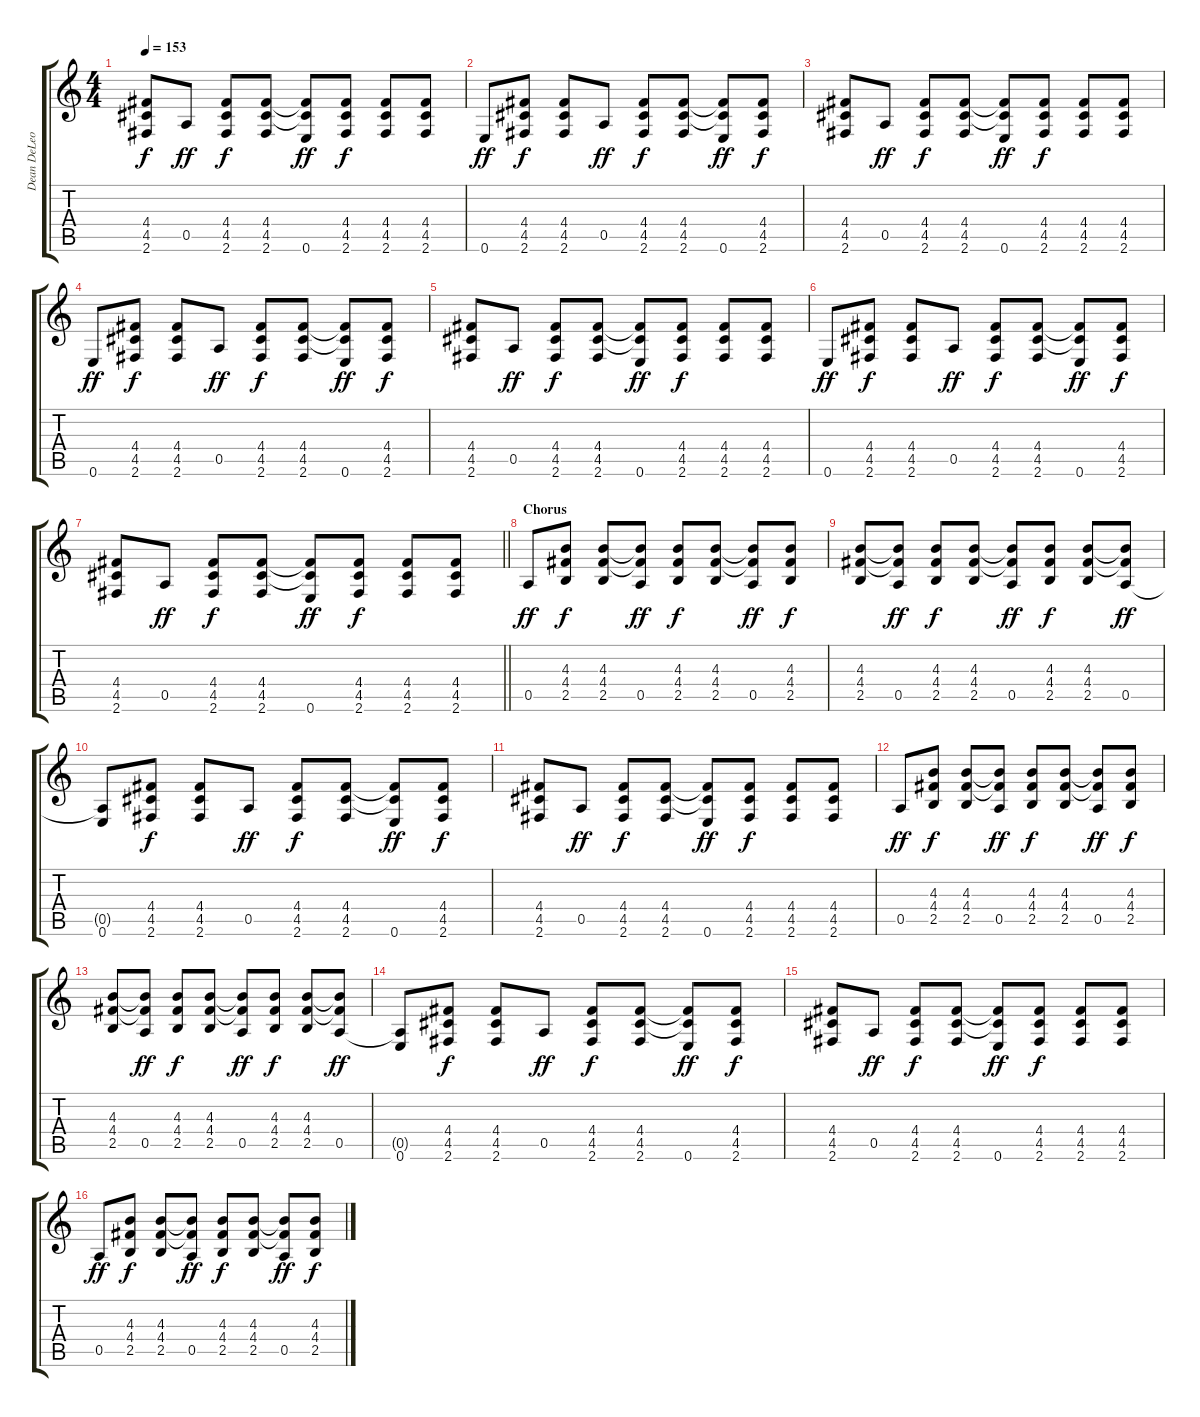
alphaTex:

\track ("Dean DeLeo - Guitar 1" "Dean DeLeo") {instrument overdrivenguitar}
\staff {score tabs}
\tuning (E4 B3 G3 D3 A2 E2) {hide}
\ts (4 4)
\tempo 153
\clef g2
\ks c
(4.4 4.5 2.6).8{dy f} 0.5.8{dy ff} (4.4 4.5 2.6).8{dy f} (4.4 4.5 2.6).8 (4.4{t} 4.5{t} 0.6).8{dy ff} (4.4 4.5 2.6).8{dy f} (4.4 4.5 2.6).8 (4.4 4.5 2.6).8 |
0.6.8{dy ff} (4.4 4.5 2.6).8{dy f} (4.4 4.5 2.6).8 0.5.8{dy ff} (4.4 4.5 2.6).8{dy f} (4.4 4.5 2.6).8 (4.4{t} 4.5{t} 0.6).8{dy ff} (4.4 4.5 2.6).8{dy f} |
(4.4 4.5 2.6).8 0.5.8{dy ff} (4.4 4.5 2.6).8{dy f} (4.4 4.5 2.6).8 (4.4{t} 4.5{t} 0.6).8{dy ff} (4.4 4.5 2.6).8{dy f} (4.4 4.5 2.6).8 (4.4 4.5 2.6).8 |
0.6.8{dy ff} (4.4 4.5 2.6).8{dy f} (4.4 4.5 2.6).8 0.5.8{dy ff} (4.4 4.5 2.6).8{dy f} (4.4 4.5 2.6).8 (4.4{t} 4.5{t} 0.6).8{dy ff} (4.4 4.5 2.6).8{dy f} |
(4.4 4.5 2.6).8 0.5.8{dy ff} (4.4 4.5 2.6).8{dy f} (4.4 4.5 2.6).8 (4.4{t} 4.5{t} 0.6).8{dy ff} (4.4 4.5 2.6).8{dy f} (4.4 4.5 2.6).8 (4.4 4.5 2.6).8 |
0.6.8{dy ff} (4.4 4.5 2.6).8{dy f} (4.4 4.5 2.6).8 0.5.8{dy ff} (4.4 4.5 2.6).8{dy f} (4.4 4.5 2.6).8 (4.4{t} 4.5{t} 0.6).8{dy ff} (4.4 4.5 2.6).8{dy f} |
\barLineRight lightlight
(4.4 4.5 2.6).8 0.5.8{dy ff} (4.4 4.5 2.6).8{dy f} (4.4 4.5 2.6).8 (4.4{t} 4.5{t} 0.6).8{dy ff} (4.4 4.5 2.6).8{dy f} (4.4 4.5 2.6).8 (4.4 4.5 2.6).8 |
\section ("" "Chorus")
0.5.8{dy ff} (4.3 4.4 2.5).8{dy f} (4.3 4.4 2.5).8 (4.3{t} 4.4{t} 0.5).8{dy ff} (4.3 4.4 2.5).8{dy f} (4.3 4.4 2.5).8 (4.3{t} 4.4{t} 0.5).8{dy ff} (4.3 4.4 2.5).8{dy f} |
(4.3 4.4 2.5).8 (4.3{t} 4.4{t} 0.5).8{dy ff} (4.3 4.4 2.5).8{dy f} (4.3 4.4 2.5).8 (4.3{t} 4.4{t} 0.5).8{dy ff} (4.3 4.4 2.5).8{dy f} (4.3 4.4 2.5).8 (4.3{t} 4.4{t} 0.5).8{dy ff} |
(0.5{t} 0.6).8 (4.4 4.5 2.6).8{dy f} (4.4 4.5 2.6).8 0.5.8{dy ff} (4.4 4.5 2.6).8{dy f} (4.4 4.5 2.6).8 (4.4{t} 4.5{t} 0.6).8{dy ff} (4.4 4.5 2.6).8{dy f} |
(4.4 4.5 2.6).8 0.5.8{dy ff} (4.4 4.5 2.6).8{dy f} (4.4 4.5 2.6).8 (4.4{t} 4.5{t} 0.6).8{dy ff} (4.4 4.5 2.6).8{dy f} (4.4 4.5 2.6).8 (4.4 4.5 2.6).8 |
0.5.8{dy ff} (4.3 4.4 2.5).8{dy f} (4.3 4.4 2.5).8 (4.3{t} 4.4{t} 0.5).8{dy ff} (4.3 4.4 2.5).8{dy f} (4.3 4.4 2.5).8 (4.3{t} 4.4{t} 0.5).8{dy ff} (4.3 4.4 2.5).8{dy f} |
(4.3 4.4 2.5).8 (4.3{t} 4.4{t} 0.5).8{dy ff} (4.3 4.4 2.5).8{dy f} (4.3 4.4 2.5).8 (4.3{t} 4.4{t} 0.5).8{dy ff} (4.3 4.4 2.5).8{dy f} (4.3 4.4 2.5).8 (4.3{t} 4.4{t} 0.5).8{dy ff} |
(0.5{t} 0.6).8 (4.4 4.5 2.6).8{dy f} (4.4 4.5 2.6).8 0.5.8{dy ff} (4.4 4.5 2.6).8{dy f} (4.4 4.5 2.6).8 (4.4{t} 4.5{t} 0.6).8{dy ff} (4.4 4.5 2.6).8{dy f} |
(4.4 4.5 2.6).8 0.5.8{dy ff} (4.4 4.5 2.6).8{dy f} (4.4 4.5 2.6).8 (4.4{t} 4.5{t} 0.6).8{dy ff} (4.4 4.5 2.6).8{dy f} (4.4 4.5 2.6).8 (4.4 4.5 2.6).8 |
0.5.8{dy ff} (4.3 4.4 2.5).8{dy f} (4.3 4.4 2.5).8 (4.3{t} 4.4{t} 0.5).8{dy ff} (4.3 4.4 2.5).8{dy f} (4.3 4.4 2.5).8 (4.3{t} 4.4{t} 0.5).8{dy ff} (4.3 4.4 2.5).8{dy f}
